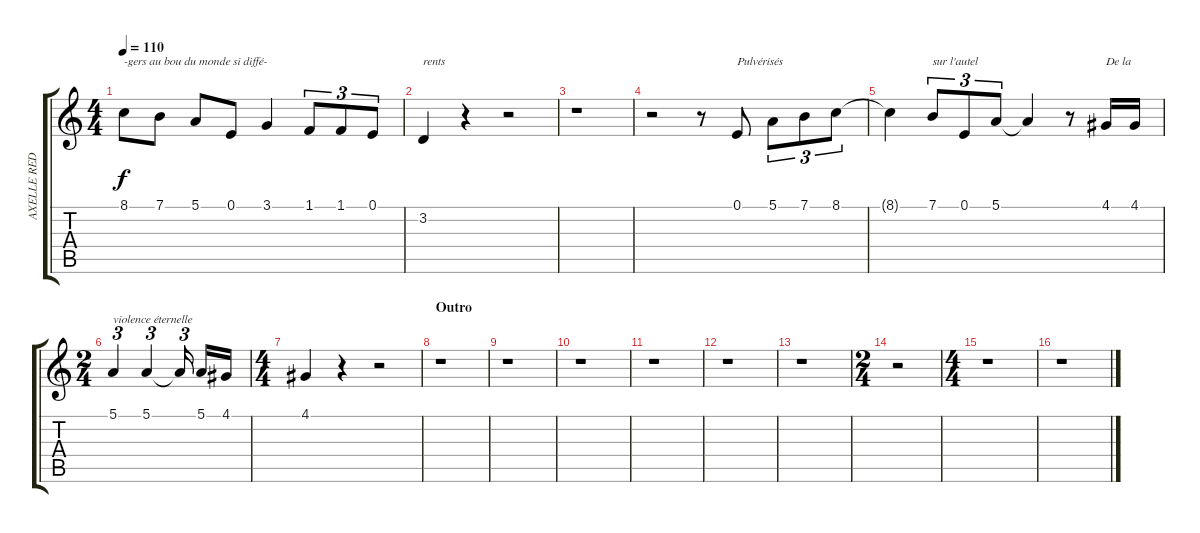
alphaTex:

\track ("AXELLE RED" "AXELLE RED") {instrument acousticgrandpiano}
\staff {score tabs}
\tuning (E4 B3 G3 D3 A2 E2) {hide}
\ts (4 4)
\tempo 110
\clef g2
\ks c
8.1.8{txt "-gers au bou du monde si diffé-" dy f} 7.1.8 5.1.8 0.1.8 3.1.4 1.1.8{tu (3 2)} 1.1.8{tu (3 2)} 0.1.8{tu (3 2)} |
3.2.4{txt "rents"} r.4 r.2 |
r.1 |
r.2 r.8 0.1.8{txt "Pulvérisés"} 5.1.8{tu (3 2)} 7.1.8{tu (3 2)} 8.1.8{tu (3 2)} |
8.1{t}.4 7.1.8{tu (3 2) txt "sur l'autel"} 0.1.8{tu (3 2)} 5.1.8{tu (3 2)} 5.1{t}.4 r.8 4.1.16{txt "De la"} 4.1.16 |
\ts (2 4)
5.1.4{tu (3 2) txt "violence éternelle"} 5.1.4{tu (3 2)} 5.1{t}.16{tu (3 2)} 5.1.16 4.1.16 |
\ts (4 4)
4.1.4 r.4 r.2 |
\section ("" "Outro")
r.1 |
r.1 |
r.1 |
r.1 |
r.1 |
r.1 |
\ts (2 4)
r.2 |
\ts (4 4)
r.1 |
r.1
